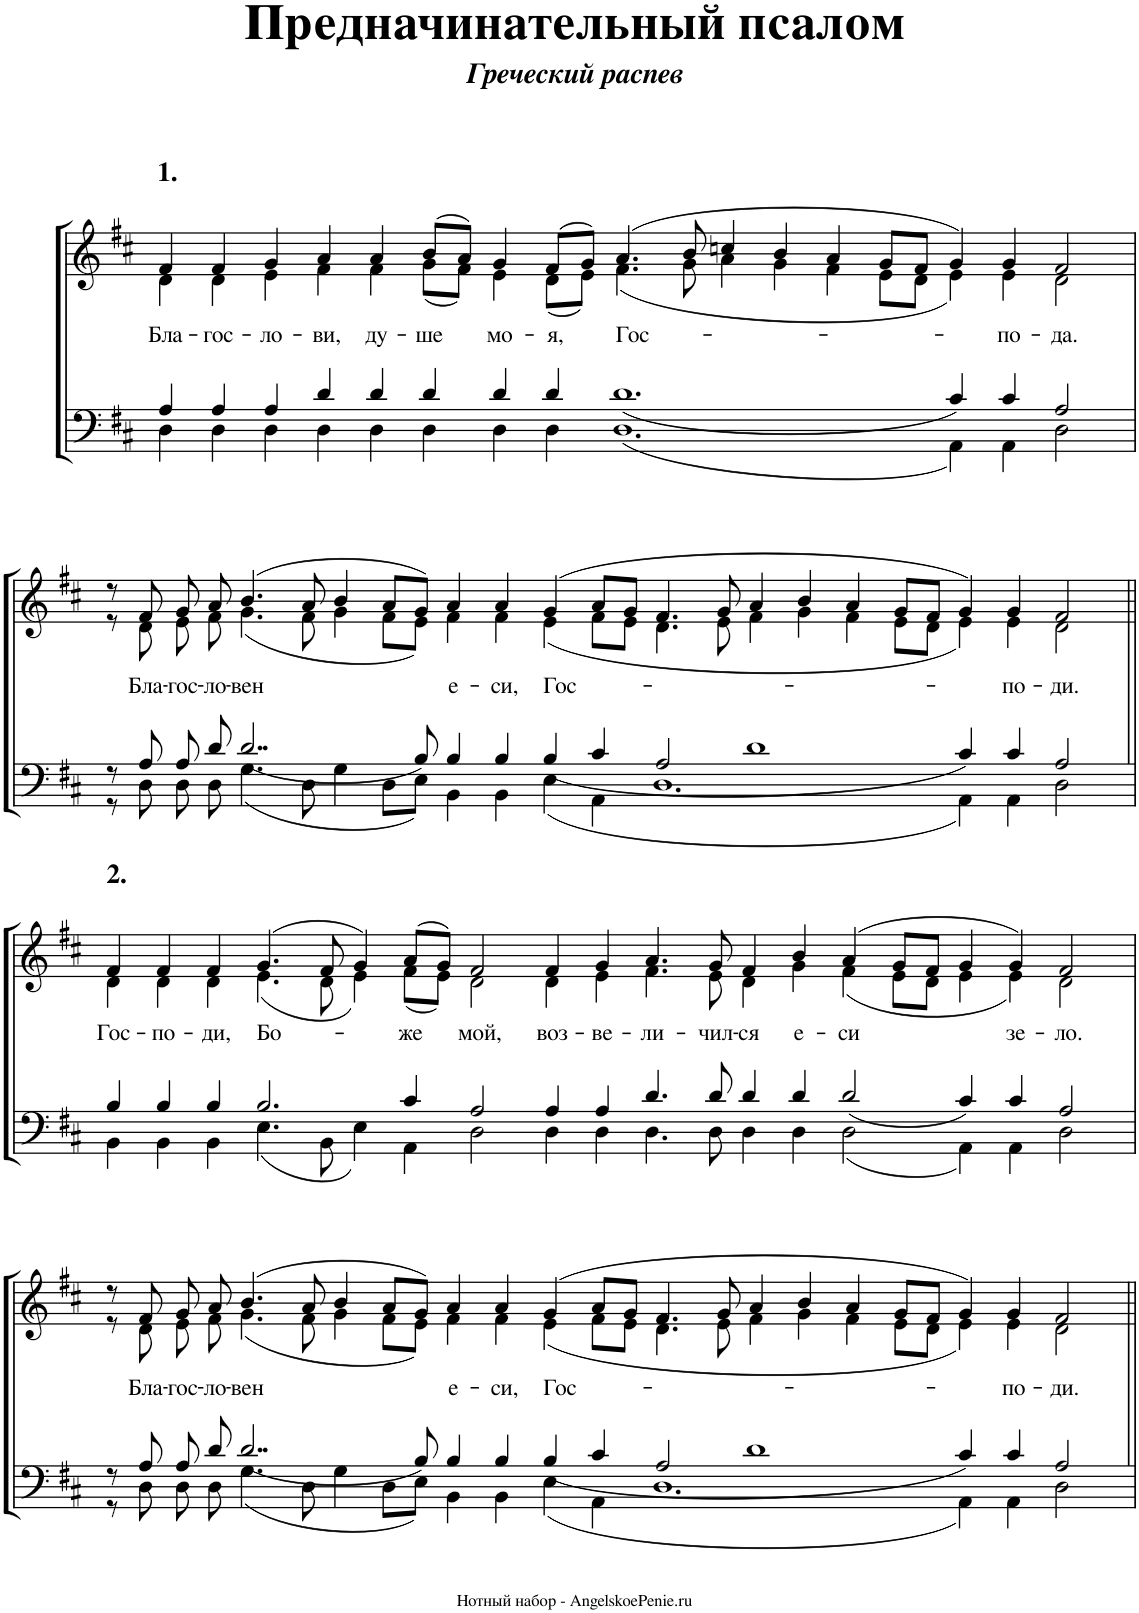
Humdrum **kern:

**kern	**kern	**text
*part1	*part1	*part1
*staff2	*staff1	*staff1
*I"Piano	*	*
*I'Pno.	*	*
*clefF4	*clefG2	*
*k[f#c#]	*k[f#c#]	*
*M63/4	*M63/4	*
=1	=1	=1
*^	*^	*
*	*^	*	*	*
!	!	!	!LO:TX:a:B:t=1.	!	!
!	!	!	!	!	!LO:LY:b
000ryy	4A/	4D\	4f#/	4d\	Бла-
!	!	!	!	!	!LO:LY:b
.	4A/	4D\	4f#/	4d\	-гос-
!	!	!	!	!	!LO:LY:b
.	4A/	4D\	4g/	4e\	-ло-
!	!	!	!	!	!LO:LY:b
.	4d/	4D\	4a/	4f#\	-ви,
!	!	!	!	!	!LO:LY:b
.	4d/	4D\	4a/	4f#\	ду-
!	!	!	!	!	!LO:LY:b
.	4d/	4D\	(8b/L	(8g\L	-ше
.	.	.	8a/J)	8f#\J)	.
!	!	!	!	!	!LO:LY:b
.	4d/	4D\	4g/	4e\	мо-
!	!	!	!	!	!LO:LY:b
.	4d/	4D\	(8f#/L	(8d\L	-я,
.	.	.	8g/J)	8e\J)	.
!	!	!	!	!	!LO:LY:b
.	1.d	1.D	(4.a/	(4.f#\	Гос-
.	.	.	8b/	8g\	.
.	.	.	4ccn/	4a\	.
.	.	.	4b/	4g\	.
.	.	.	4a/	4f#\	.
.	.	.	8g/L	8e\L	.
.	.	.	8f#/J	8d\J	.
.	4c#/	4AA\	4g/)	4e\)	.
!	!	!	!	!	!LO:LY:b
.	4c#/	4AA\	4g/	4e\	-по-
!	!	!	!	!	!LO:LY:b
.	2A/	2D\	2f#/	2d\	-да.
.	1ryy	1ryy	000ryy	000ryy	.
.	1ryy	1ryy	.	.	.
.	1ryy	1ryy	.	.	.
.	1ryy	1ryy	.	.	.
4%31ryy	.	.	.	.	.
.	1ryy	1ryy	.	.	.
.	1ryy	1ryy	.	.	.
.	1ryy	1ryy	.	.	.
.	1ryy	1ryy	.	.	.
.	1ryy	1ryy	0ryy	0ryy	.
.	1ryy	1ryy	.	.	.
.	1ryy	1ryy	1ryy	1ryy	.
.	4ryy	4ryy	4ryy	4ryy	.
!!LO:LB:g=z	!!
=2	=2	=2	=2	=2	=2
00ryy	8r	8r	8r	8r	.
!	!	!	!	!	!LO:LY:b
.	8A/	8D\	8f#/	8d\	Бла-
!	!	!	!	!	!LO:LY:b
.	8A/	8D\	8g/	8e\	-гос-
!	!	!	!	!	!LO:LY:b
.	8d/	8D\	8a/	8f#\	-ло-
!	!	!	!	!	!LO:LY:b
.	2..d/	4.G\	(4.b/	(4.g\	-вен
.	.	8D\	8a/	8f#\	.
.	.	4G\	4b/	4g\	.
.	.	8D\L	8a/L	8f#\L	.
.	8B/	8E\J	8g/J)	8e\J)	.
!	!	!	!	!	!LO:LY:b
.	4B/	4BB\	4a/	4f#\	е-
!	!	!	!	!	!LO:LY:b
.	4B/	4BB\	4a/	4f#\	-си,
!	!	!	!	!	!LO:LY:b
.	4B/	4E\	(4g/	(4e\	Гос-
.	4c#/	4AA\	8a/L	8f#\L	.
.	.	.	8g/J	8e\J	.
.	2A/	1.D	4.f#/	4.d\	.
.	.	.	8g/	8e\	.
.	1d	.	4a/	4f#\	.
.	.	.	4b/	4g\	.
.	.	.	4a/	4f#\	.
.	.	.	8g/L	8e\L	.
.	.	.	8f#/J	8d\J	.
1ryy	4c#/	4AA\	4g/)	4e\)	.
!	!	!	!	!	!LO:LY:b
.	4c#/	4AA\	4g/	4e\	-по-
!	!	!	!	!	!LO:LY:b
.	2A/	2D\	2f#/	2d\	-ди.
!!LO:LB:g=z	!!
=3||	=3||	=3||	=3||	=3||	=3||
!	!	!	!LO:TX:a:B:t=2.	!	!
!	!	!	!	!	!LO:LY:b
000ryy	4B/	4BB\	4f#/	4d\	Гос-
!	!	!	!	!	!LO:LY:b
.	4B/	4BB\	4f#/	4d\	-по-
!	!	!	!	!	!LO:LY:b
.	4B/	4BB\	4f#/	4d\	-ди,
!	!	!	!	!	!LO:LY:b
.	2.B/	4.E\	(4.g/	(4.e\	Бо-
.	.	8BB\	8f#/	8d\	.
.	.	4E\	4g/)	4e\)	.
!	!	!	!	!	!LO:LY:b
.	4c#/	4AA\	(8a/L	(8f#\L	-же
.	.	.	8g/J)	8e\J)	.
!	!	!	!	!	!LO:LY:b
.	2A/	2D\	2f#/	2d\	мой,
!	!	!	!	!	!LO:LY:b
.	4A/	4D\	4f#/	4d\	воз-
!	!	!	!	!	!LO:LY:b
.	4A/	4D\	4g/	4e\	-ве-
!	!	!	!	!	!LO:LY:b
.	4.d/	4.D\	4.a/	4.f#\	-ли-
!	!	!	!	!	!LO:LY:b
.	8d/	8D\	8g/	8e\	-чил-
!	!	!	!	!	!LO:LY:b
.	4d/	4D\	4f#/	4d\	-ся
!	!	!	!	!	!LO:LY:b
.	4d/	4D\	4b/	4g\	е-
!	!	!	!	!	!LO:LY:b
.	2d/	2D\	(4a/	(4f#\	-си
.	.	.	8g/L	8e\L	.
.	.	.	8f#/J	8d\J	.
.	4c#/	4AA\	4g/	4e\	.
!	!	!	!	!	!LO:LY:b
.	4c#/	4AA\	4g/)	4e\)	зе-
!	!	!	!	!	!LO:LY:b
.	2A/	2D\	2f#/	2d\	-ло.
.	1ryy	1ryy	000ryy	000ryy	.
.	1ryy	1ryy	.	.	.
.	1ryy	1ryy	.	.	.
4%31ryy	.	.	.	.	.
.	2%15ryy	2%15ryy	.	.	.
.	.	.	0ryy	0ryy	.
.	.	.	2ryy	2ryy	.
!!LO:LB:g=z	!!
=4	=4	=4	=4	=4	=4
00ryy	8r	8r	8r	8r	.
!	!	!	!	!	!LO:LY:b
.	8A/	8D\	8f#/	8d\	Бла-
!	!	!	!	!	!LO:LY:b
.	8A/	8D\	8g/	8e\	-гос-
!	!	!	!	!	!LO:LY:b
.	8d/	8D\	8a/	8f#\	-ло-
!	!	!	!	!	!LO:LY:b
.	2..d/	4.G\	(4.b/	(4.g\	-вен
.	.	8D\	8a/	8f#\	.
.	.	4G\	4b/	4g\	.
.	.	8D\L	8a/L	8f#\L	.
.	8B/	8E\J	8g/J)	8e\J)	.
!	!	!	!	!	!LO:LY:b
.	4B/	4BB\	4a/	4f#\	е-
!	!	!	!	!	!LO:LY:b
.	4B/	4BB\	4a/	4f#\	-си,
!	!	!	!	!	!LO:LY:b
.	4B/	4E\	(4g/	(4e\	Гос-
.	4c#/	4AA\	8a/L	8f#\L	.
.	.	.	8g/J	8e\J	.
.	2A/	1.D	4.f#/	4.d\	.
.	.	.	8g/	8e\	.
.	1d	.	4a/	4f#\	.
.	.	.	4b/	4g\	.
.	.	.	4a/	4f#\	.
.	.	.	8g/L	8e\L	.
.	.	.	8f#/J	8d\J	.
1ryy	4c#/	4AA\	4g/)	4e\)	.
!	!	!	!	!	!LO:LY:b
.	4c#/	4AA\	4g/	4e\	-по-
!	!	!	!	!	!LO:LY:b
.	2A/	2D\	2f#/	2d\	-ди.
*v	*v	*v	*	*	*
*	*v	*v	*
=||	=||	=||
*-	*-	*-
